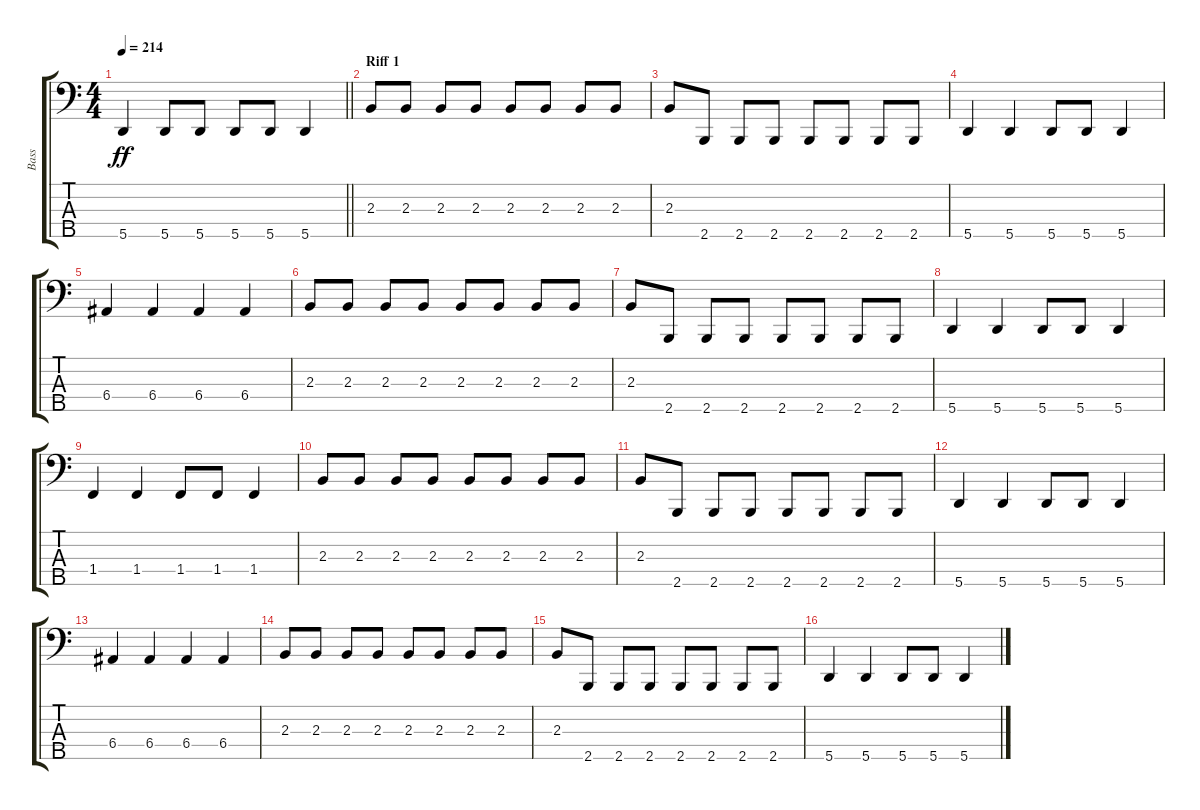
\track ("Bass" "Bass") {instrument electricbasspick}
\staff {score tabs}
\tuning (G2 D2 A1 E1 A0) {hide}
\ts (4 4)
\tempo 214
\clef f4
\barLineRight lightlight
\ks c
5.5.4{dy ff} 5.5.8 5.5.8 5.5.8 5.5.8 5.5.4 |
\section ("" "Riff 1")
2.3.8 2.3.8 2.3.8 2.3.8 2.3.8 2.3.8 2.3.8 2.3.8 |
2.3.8 2.5.8 2.5.8 2.5.8 2.5.8 2.5.8 2.5.8 2.5.8 |
5.5.4 5.5.4 5.5.8 5.5.8 5.5.4 |
6.4.4 6.4.4 6.4.4 6.4.4 |
2.3.8 2.3.8 2.3.8 2.3.8 2.3.8 2.3.8 2.3.8 2.3.8 |
2.3.8 2.5.8 2.5.8 2.5.8 2.5.8 2.5.8 2.5.8 2.5.8 |
5.5.4 5.5.4 5.5.8 5.5.8 5.5.4 |
1.4.4 1.4.4 1.4.8 1.4.8 1.4.4 |
2.3.8 2.3.8 2.3.8 2.3.8 2.3.8 2.3.8 2.3.8 2.3.8 |
2.3.8 2.5.8 2.5.8 2.5.8 2.5.8 2.5.8 2.5.8 2.5.8 |
5.5.4 5.5.4 5.5.8 5.5.8 5.5.4 |
6.4.4 6.4.4 6.4.4 6.4.4 |
2.3.8 2.3.8 2.3.8 2.3.8 2.3.8 2.3.8 2.3.8 2.3.8 |
2.3.8 2.5.8 2.5.8 2.5.8 2.5.8 2.5.8 2.5.8 2.5.8 |
5.5.4 5.5.4 5.5.8 5.5.8 5.5.4
